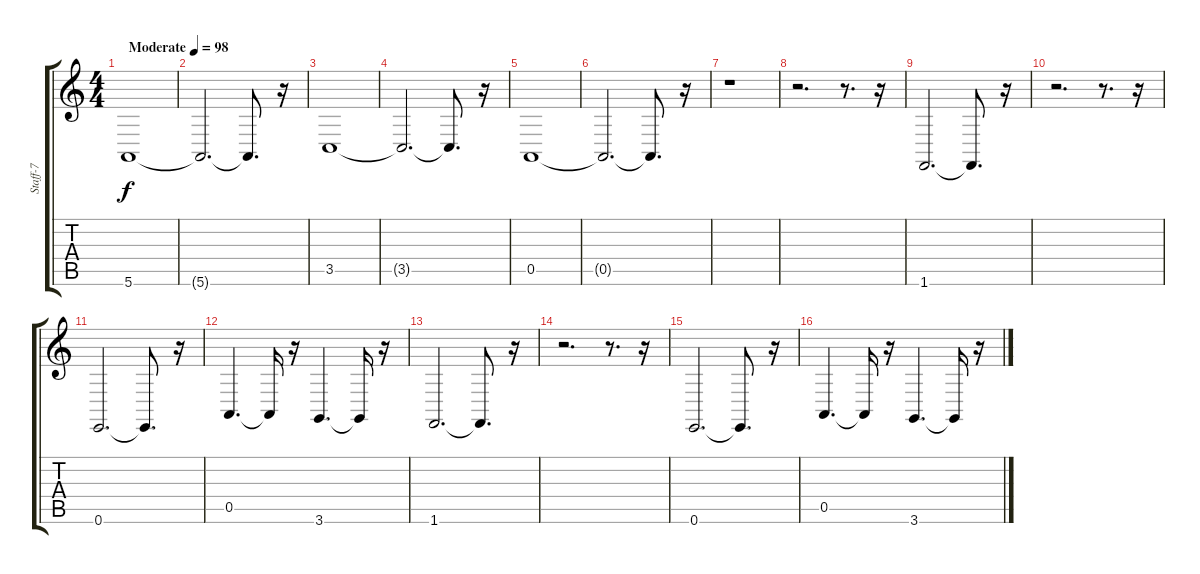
\track ("Staff-7" "Staff-7") {instrument synthvoice}
\staff {score tabs}
\tuning (E4 B3 G3 D3 A2 E2) {hide}
\ts (4 4)
\tempo (98 "Moderate")
\clef g2
\ks c
5.6.1{dy f instrument synthvoice} |
5.6{t}.2{d} 5.6{t}.8{d} r.16 |
3.5.1{volume 5} |
3.5{t}.2{d} 3.5{t}.8{d} r.16 |
0.5.1{volume 5} |
0.5{t}.2{d} 0.5{t}.8{d} r.16 |
r.1{volume 5} |
r.2{d} r.8{d} r.16 |
1.6.2{d volume 5} 1.6{t}.8{d} r.16 |
r.2{d volume 5} r.8{d} r.16 |
0.6.2{d volume 5} 0.6{t}.8{d} r.16 |
0.5.4{d volume 5} 0.5{t}.16 r.16 3.6.4{d volume 5} 3.6{t}.16 r.16 |
1.6.2{d volume 5} 1.6{t}.8{d} r.16 |
r.2{d volume 5} r.8{d} r.16 |
0.6.2{d volume 5} 0.6{t}.8{d} r.16 |
0.5.4{d volume 5} 0.5{t}.16 r.16 3.6.4{d volume 5} 3.6{t}.16 r.16
